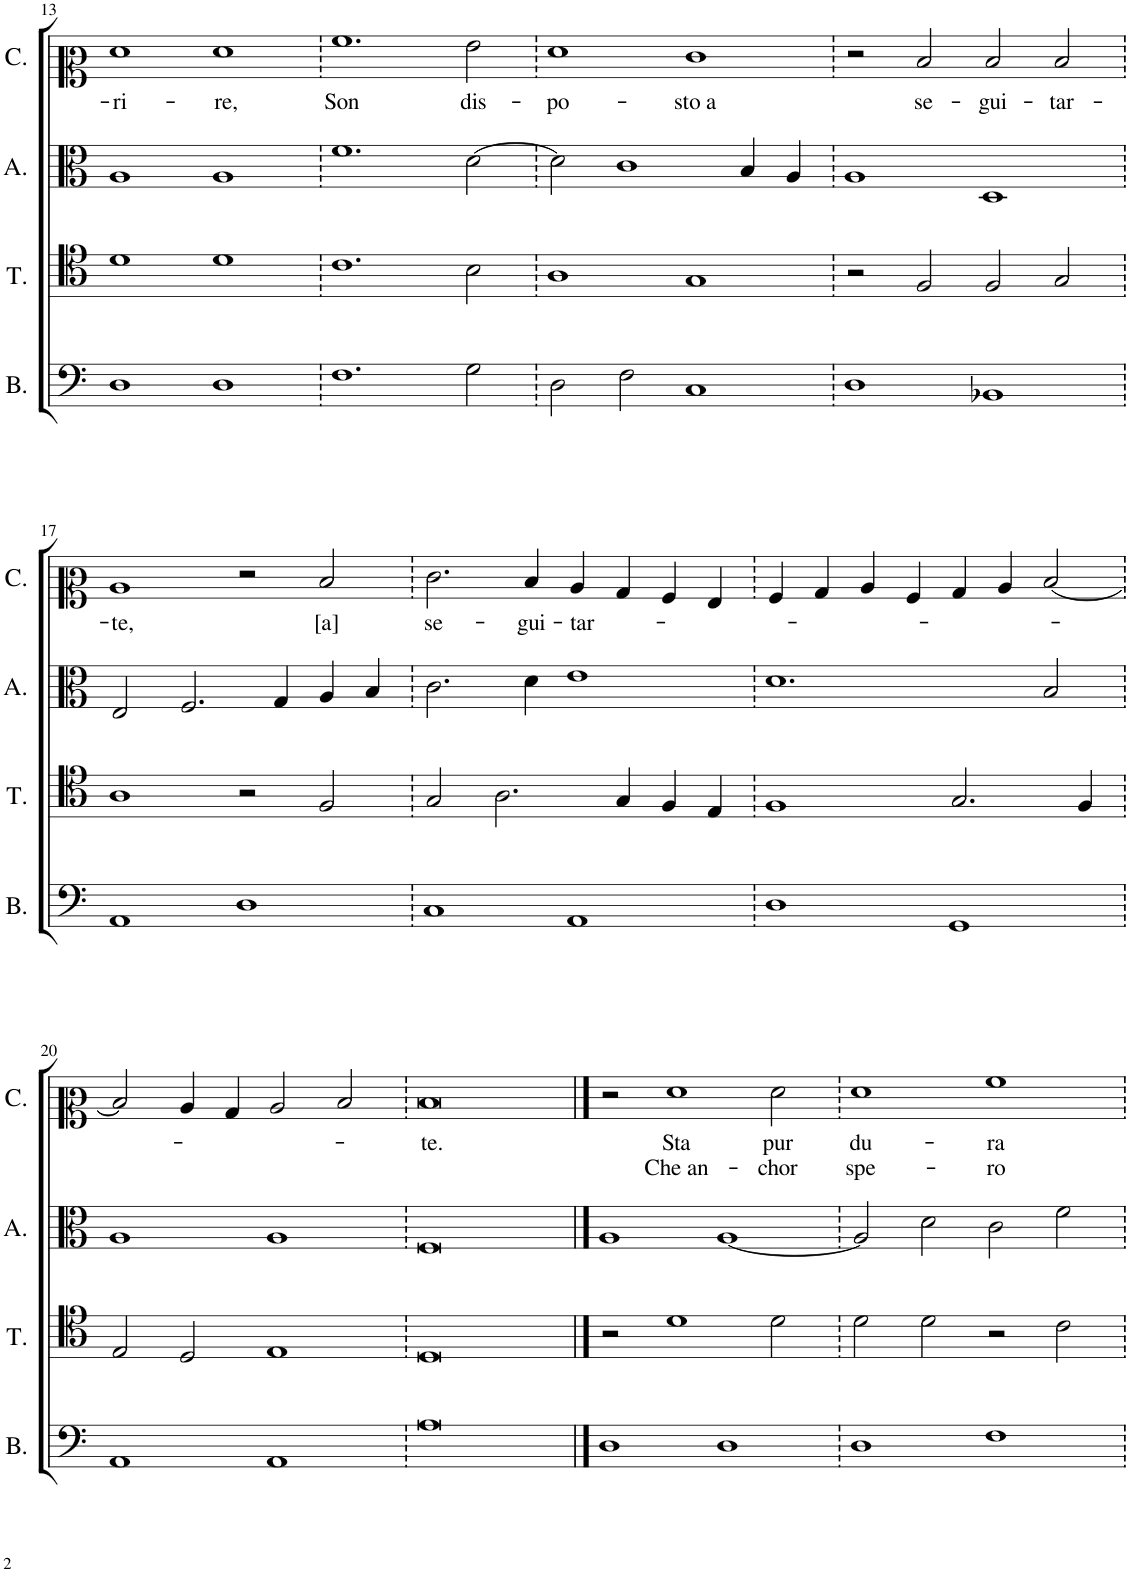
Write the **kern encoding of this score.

**kern	**kern	**kern	**kern	**text	**text
*part4	*part3	*part2	*part1	*part1	*part1
*staff4	*staff3	*staff2	*staff1	*staff1	*staff1
*I"Bassus	*I"Tenor	*I"Altus	*I"Cantus	*	*
*I'B.	*I'T.	*I'A.	*I'C.	*	*
!!LO:PB:g=z
*clefF4	*clefC4	*clefC3	*clefC2	*	*
*k[]	*k[]	*k[]	*k[]	*	*
*M8/4	*M8/4	*M8/4	*M8/4	*	*
=13	=13	=13	=13	=13	=13
!	!	!	!	!LO:LY:b	!
1D	1d	1A	1f	-ri-	.
!	!	!	!	!LO:LY:b	!
1D	1d	1A	1f	-re,	.
=14	=14	=14	=14	=14	=14
!	!	!	!	!LO:LY:b	!
1.F	1.c	1.f	1.a	Son	.
!	!	!	!	!LO:LY:b	!
2G\	2B\	[2d\	2g\	dis-	.
=15	=15	=15	=15	=15	=15
!	!	!	!	!LO:LY:b	!
2D\	1A	2d\]	1f	-po-	.
2F\	.	1c	.	.	.
!	!	!	!	!LO:LY:b	!
1C	1G	.	1e	-sto a	.
.	.	4B/	.	.	.
.	.	4A/	.	.	.
=16	=16	=16	=16	=16	=16
1D	2r	1A	2r	.	.
!	!	!	!	!LO:LY:b	!
.	2F/	.	2d/	se-	.
!	!	!	!	!LO:LY:b	!
1BB-X	2F/	1D	2d/	-gui-	.
!	!	!	!	!LO:LY:b	!
.	2G/	.	2d/	-tar-	.
!!LO:LB:g=z
=17	=17	=17	=17	=17	=17
!	!	!	!	!LO:LY:b	!
1AA	1A	2E/	1c	-te,	.
.	.	2.F/	.	.	.
1D	2r	.	2r	.	.
.	.	4G/	.	.	.
!	!	!	!	!LO:LY:b	!
.	2F/	4A/	2d/	[a]	.
.	.	4B/	.	.	.
=18	=18	=18	=18	=18	=18
!	!	!	!	!LO:LY:b	!
1C	2G/	2.c\	2.e\	se-	.
.	2.A\	.	.	.	.
!	!	!	!	!LO:LY:b	!
.	.	4d\	4d/	-gui-	.
!	!	!	!	!LO:LY:b	!
1AA	.	1e	4c/	-tar-	.
.	4G/	.	4B/	.	.
.	4F/	.	4A/	.	.
.	4E/	.	4G/	.	.
=19	=19	=19	=19	=19	=19
1D	1F	1.d	4A/	.	.
.	.	.	4B/	.	.
.	.	.	4c/	.	.
.	.	.	4A/	.	.
1GG	2.G/	.	4B/	.	.
.	.	.	4c/	.	.
.	.	2B/	[2d/	.	.
.	4F/	.	.	.	.
!!LO:LB:g=z
=20	=20	=20	=20	=20	=20
1AA	2E/	1A	2d/]	.	.
.	2D/	.	4c/	.	.
.	.	.	4B/	.	.
1AA	1E	1A	2c/	.	.
.	.	.	2d/	.	.
=21	=21	=21	=21	=21	=21
!	!	!	!	!LO:LY:b	!
0A	0D	0F	0d	-te.	.
==22	==22	==22	==22	==22	==22
1D	2r	1A	2r	.	.
!	!	!	!	!LO:LY:b	!LO:LY:b
.	1d	.	1f	Sta	Che an-
1D	.	[1A	.	.	.
!	!	!	!	!LO:LY:b	!LO:LY:b
.	2d\	.	2f\	pur	-chor
=23	=23	=23	=23	=23	=23
!	!	!	!	!LO:LY:b	!LO:LY:b
1D	2d\	2A/]	1f	du-	spe-
.	2d\	2d\	.	.	.
!	!	!	!	!LO:LY:b	!LO:LY:b
1F	2r	2c\	1a	-ra	-ro
.	2c\	2f\	.	.	.
=	=	=	=	=	=
*-	*-	*-	*-	*-	*-
